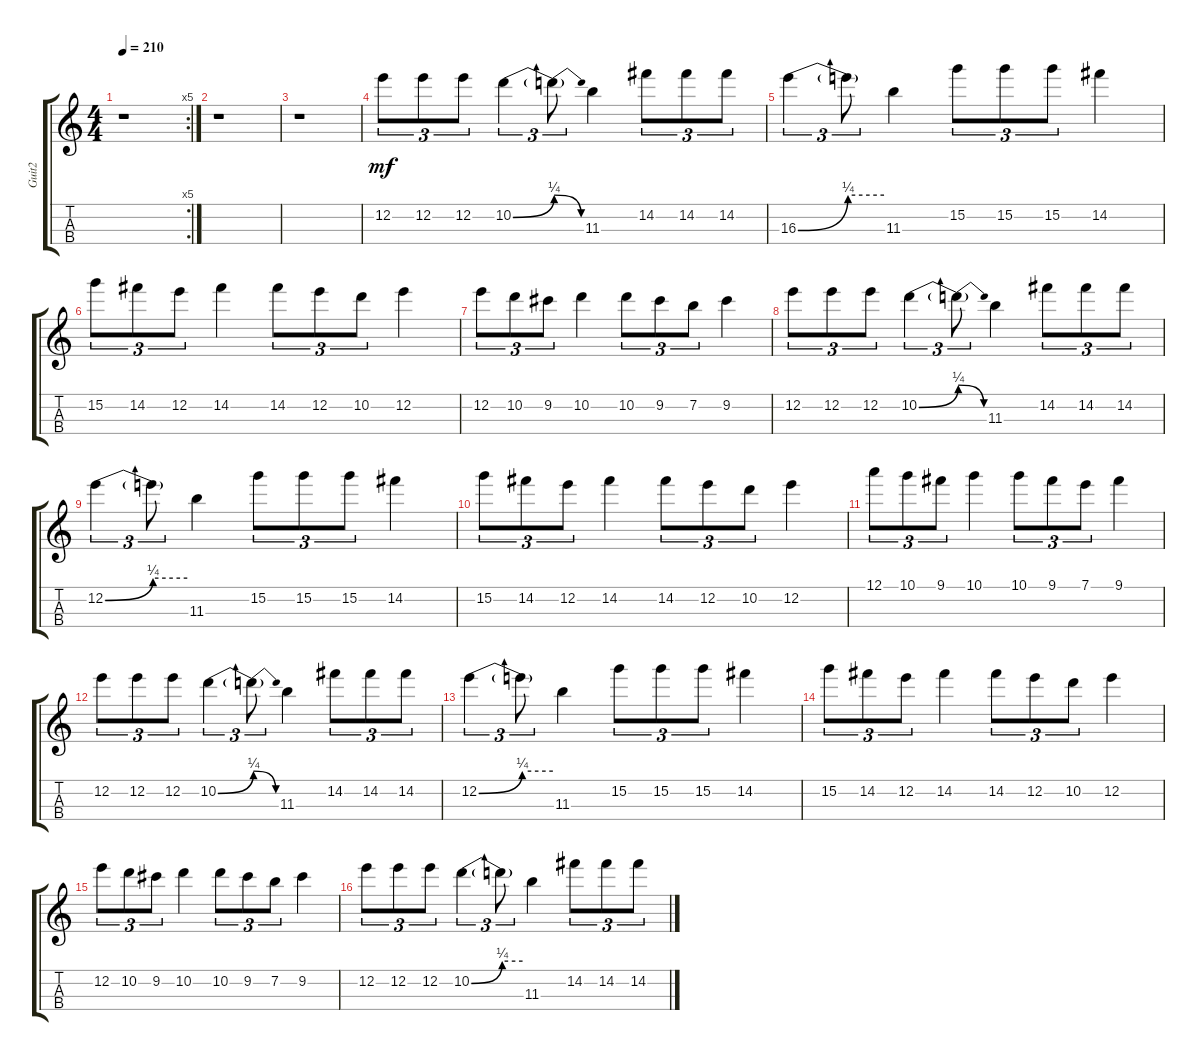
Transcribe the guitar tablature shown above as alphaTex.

\track ("Guit2" "Guit2") {instrument acousticguitarnylon}
\staff {score tabs}
\tuning (A4 E4 C4 G4) {hide}
\rc 5
\ts (4 4)
\tempo 210
\clef g2
\ks c
r.1{dy mf} |
r.1 |
r.1 |
12.2.8{tu (3 2)} 12.2.8{tu (3 2)} 12.2.8{tu (3 2)} 10.2{be (bend 0 0 60 1)}.4{tu (3 2)} 10.2{be (release 0 1 60 0) t}.8{tu (3 2)} 11.3.4 14.2.8{tu (3 2)} 14.2.8{tu (3 2)} 14.2.8{tu (3 2)} |
16.3{be (bend 0 0 60 1)}.4{tu (3 2)} 16.3{be (hold 0 1 60 1) t}.8{tu (3 2)} 11.3.4 15.2.8{tu (3 2)} 15.2.8{tu (3 2)} 15.2.8{tu (3 2)} 14.2.4 |
15.2.8{tu (3 2)} 14.2.8{tu (3 2)} 12.2.8{tu (3 2)} 14.2.4 14.2.8{tu (3 2)} 12.2.8{tu (3 2)} 10.2.8{tu (3 2)} 12.2.4 |
12.2.8{tu (3 2)} 10.2.8{tu (3 2)} 9.2.8{tu (3 2)} 10.2.4 10.2.8{tu (3 2)} 9.2.8{tu (3 2)} 7.2.8{tu (3 2)} 9.2.4 |
12.2.8{tu (3 2)} 12.2.8{tu (3 2)} 12.2.8{tu (3 2)} 10.2{be (bend 0 0 60 1)}.4{tu (3 2)} 10.2{be (release 0 1 60 0) t}.8{tu (3 2)} 11.3.4 14.2.8{tu (3 2)} 14.2.8{tu (3 2)} 14.2.8{tu (3 2)} |
12.2{be (bend 0 0 60 1)}.4{tu (3 2)} 12.2{be (hold 0 1 60 1) t}.8{tu (3 2)} 11.3.4 15.2.8{tu (3 2)} 15.2.8{tu (3 2)} 15.2.8{tu (3 2)} 14.2.4 |
15.2.8{tu (3 2)} 14.2.8{tu (3 2)} 12.2.8{tu (3 2)} 14.2.4 14.2.8{tu (3 2)} 12.2.8{tu (3 2)} 10.2.8{tu (3 2)} 12.2.4 |
12.1.8{tu (3 2)} 10.1.8{tu (3 2)} 9.1.8{tu (3 2)} 10.1.4 10.1.8{tu (3 2)} 9.1.8{tu (3 2)} 7.1.8{tu (3 2)} 9.1.4 |
12.2.8{tu (3 2)} 12.2.8{tu (3 2)} 12.2.8{tu (3 2)} 10.2{be (bend 0 0 60 1)}.4{tu (3 2)} 10.2{be (release 0 1 60 0) t}.8{tu (3 2)} 11.3.4 14.2.8{tu (3 2)} 14.2.8{tu (3 2)} 14.2.8{tu (3 2)} |
12.2{be (bend 0 0 60 1)}.4{tu (3 2)} 12.2{be (hold 0 1 60 1) t}.8{tu (3 2)} 11.3.4 15.2.8{tu (3 2)} 15.2.8{tu (3 2)} 15.2.8{tu (3 2)} 14.2.4 |
15.2.8{tu (3 2)} 14.2.8{tu (3 2)} 12.2.8{tu (3 2)} 14.2.4 14.2.8{tu (3 2)} 12.2.8{tu (3 2)} 10.2.8{tu (3 2)} 12.2.4 |
12.2.8{tu (3 2)} 10.2.8{tu (3 2)} 9.2.8{tu (3 2)} 10.2.4 10.2.8{tu (3 2)} 9.2.8{tu (3 2)} 7.2.8{tu (3 2)} 9.2.4 |
12.2.8{tu (3 2)} 12.2.8{tu (3 2)} 12.2.8{tu (3 2)} 10.2{be (bend 0 0 60 1)}.4{tu (3 2)} 10.2{be (hold 0 1 60 1) t}.8{tu (3 2)} 11.3.4 14.2.8{tu (3 2)} 14.2.8{tu (3 2)} 14.2.8{tu (3 2)}
